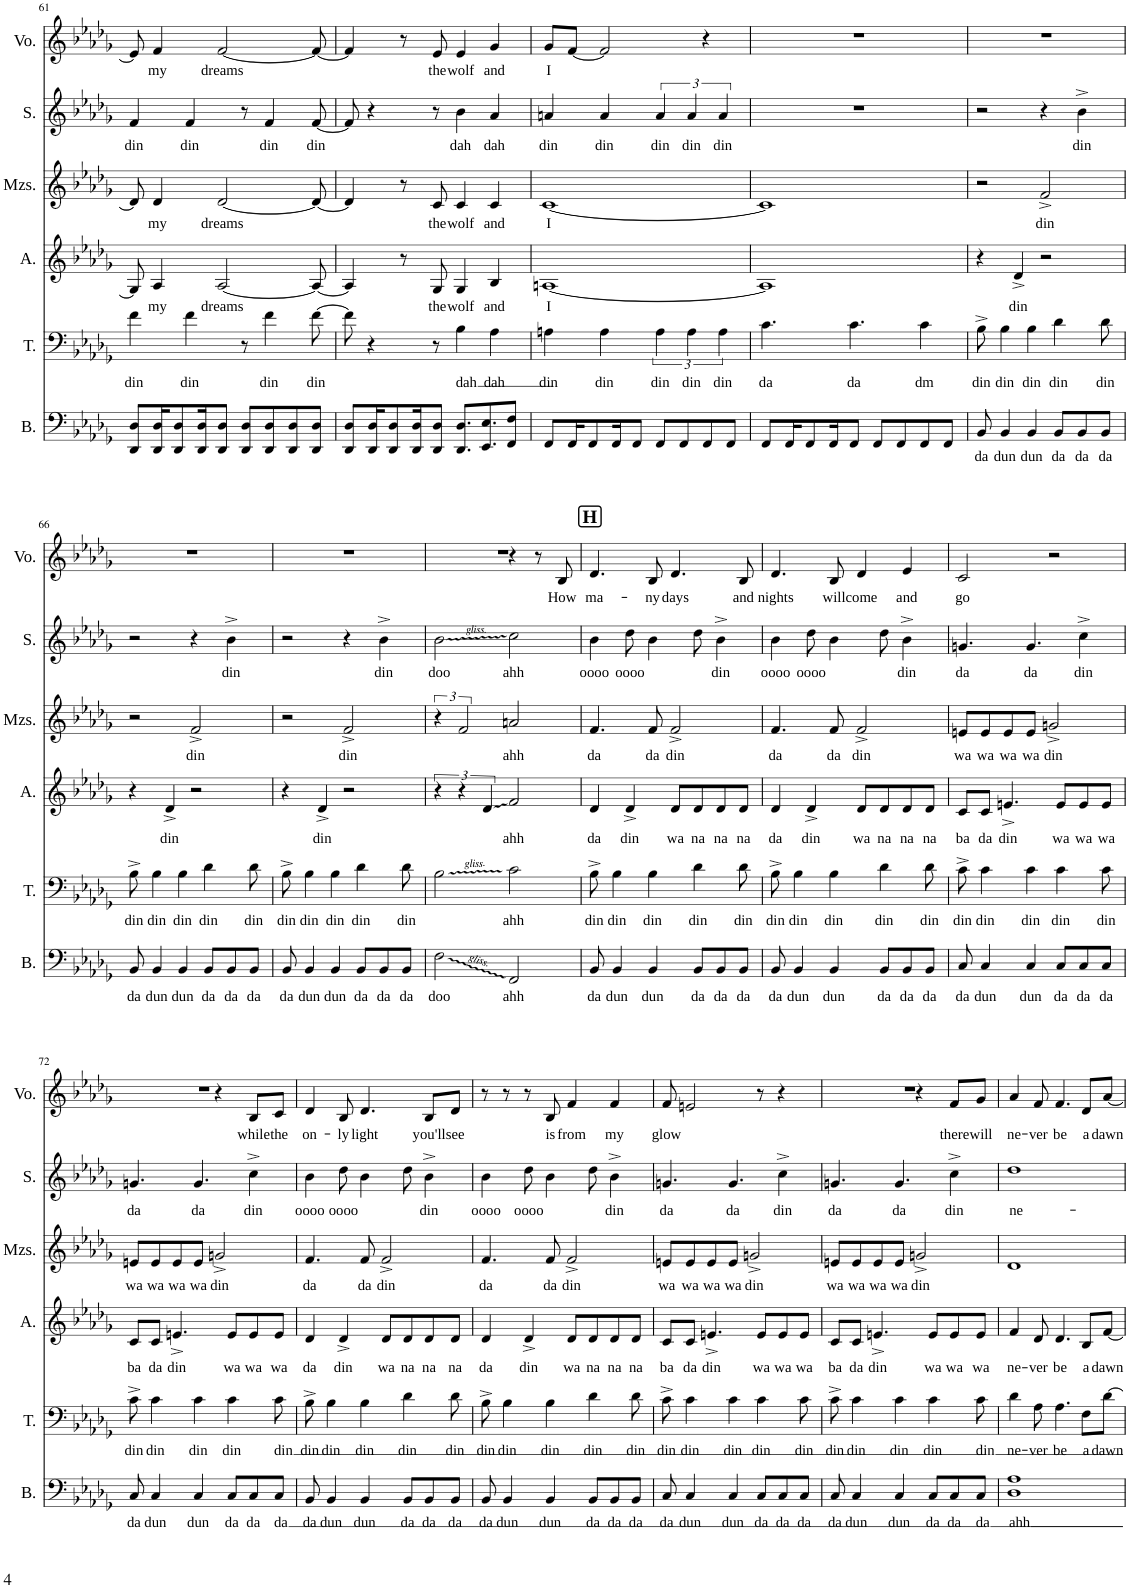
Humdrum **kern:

**kern	**text	**kern	**text	**kern	**text	**kern	**text	**kern	**text	**kern	**text
*part6	*part6	*part5	*part5	*part4	*part4	*part3	*part3	*part2	*part2	*part1	*part1
*staff6	*staff6	*staff5	*staff5	*staff4	*staff4	*staff3	*staff3	*staff2	*staff2	*staff1	*staff1
*I"Bass	*	*I"Tenor	*	*I"Alto	*	*I"Mezzosoprano	*	*I"Soprano	*	*I"Voice	*
*I'B.	*	*I'T.	*	*I'A.	*	*I'Mzs.	*	*I'S.	*	*I'Vo.	*
!!LO:PB:g=z
*clefF4	*	*clefF4	*	*clefG2	*	*clefG2	*	*clefG2	*	*clefG2	*
*k[b-e-a-d-g-]	*	*k[b-e-a-d-g-]	*	*k[b-e-a-d-g-]	*	*k[b-e-a-d-g-]	*	*k[b-e-a-d-g-]	*	*k[b-e-a-d-g-]	*
*M4/4	*	*M4/4	*	*M4/4	*	*M4/4	*	*M4/4	*	*M4/4	*
=61	=61	=61	=61	=61	=61	=61	=61	=61	=61	=61	=61
!	!	!	!LO:LY:b	!	!	!	!	!	!LO:LY:b	!	!
8DD-/ 8D-/L	.	4f\	din	8G-/]	.	8d-/]	.	4f/	din	8e-/]	.
!	!	!	!	!	!LO:LY:b	!	!LO:LY:b	!	!	!	!LO:LY:b
16DD-/ 16D-/K	.	.	.	4A-/	my	4d-/	my	.	.	4f/	my
8DD-/ 8D-/	.	.	.	.	.	.	.	.	.	.	.
!	!	!	!LO:LY:b	!	!	!	!	!	!LO:LY:b	!	!
.	.	4f\	din	.	.	.	.	4f/	din	.	.
16DD-/ 16D-/K	.	.	.	.	.	.	.	.	.	.	.
!	!	!	!	!	!LO:LY:b	!	!LO:LY:b	!	!	!	!LO:LY:b
8DD-/ 8D-/J	.	.	.	[2A-/	dreams	[2d-/	dreams	.	.	[2f/	dreams
8DD-/ 8D-/L	.	8r	.	.	.	.	.	8r	.	.	.
!	!	!	!LO:LY:b	!	!	!	!	!	!LO:LY:b	!	!
8DD-/ 8D-/	.	4f\	din	.	.	.	.	4f/	din	.	.
8DD-/ 8D-/	.	.	.	.	.	.	.	.	.	.	.
!	!	!	!LO:LY:b	!	!	!	!	!	!LO:LY:b	!	!
8DD-/ 8D-/J	.	[8f\	din	8A-/_	.	8d-/_	.	[8f/	din	8f/_	.
=62	=62	=62	=62	=62	=62	=62	=62	=62	=62	=62	=62
8DD-/ 8D-/L	.	8f\]	.	4A-/]	.	4d-/]	.	8f/]	.	4f/]	.
16DD-/ 16D-/K	.	4r	.	.	.	.	.	4r	.	.	.
8DD-/ 8D-/	.	.	.	.	.	.	.	.	.	.	.
.	.	.	.	8r	.	8r	.	.	.	8r	.
16DD-/ 16D-/K	.	.	.	.	.	.	.	.	.	.	.
!	!	!	!	!	!LO:LY:b	!	!LO:LY:b	!	!	!	!LO:LY:b
8DD-/ 8D-/J	.	8r	.	8G-/	the	8c/	the	8r	.	8e-/	the
!	!	!	!LO:LY:b	!	!LO:LY:b	!	!LO:LY:b	!	!LO:LY:b	!	!LO:LY:b
8.DD-/ 8.D-/L	.	4B-\	dah	4G-/	wolf	4c/	wolf	4b-\	dah	4e-/	wolf
8.EE-/ 8.E-/	.	.	.	.	.	.	.	.	.	.	.
!	!	!	!LO:LY:b	!	!LO:LY:b	!	!LO:LY:b	!	!LO:LY:b	!	!LO:LY:b
.	.	4A-\	dah	4B-/	and	4c/	and	4a-/	dah	4g-/	and
8FF/ 8F/J	.	.	.	.	.	.	.	.	.	.	.
=63	=63	=63	=63	=63	=63	=63	=63	=63	=63	=63	=63
!	!	!	!LO:LY:b	!	!LO:LY:b	!	!LO:LY:b	!	!LO:LY:b	!	!LO:LY:b
8FF/L	.	4An\	din	[1An	I	[1c	I	4an/	din	8g-/L	I
16FF/K	.	.	.	.	.	.	.	.	.	[8f/J	.
8FF/	.	.	.	.	.	.	.	.	.	.	.
!	!	!	!LO:LY:b	!	!	!	!	!	!LO:LY:b	!	!
.	.	4A\	din	.	.	.	.	4a/	din	2f/]	.
16FF/K	.	.	.	.	.	.	.	.	.	.	.
8FF/J	.	.	.	.	.	.	.	.	.	.	.
!	!	!	!LO:LY:b	!	!	!	!	!	!LO:LY:b	!	!
8FF/L	.	6A\	din	.	.	.	.	6a/	din	.	.
8FF/	.	.	.	.	.	.	.	.	.	.	.
!	!	!	!LO:LY:b	!	!	!	!	!	!LO:LY:b	!	!
.	.	6A\	din	.	.	.	.	6a/	din	.	.
8FF/	.	.	.	.	.	.	.	.	.	4r	.
!	!	!	!LO:LY:b	!	!	!	!	!	!LO:LY:b	!	!
.	.	6A\	din	.	.	.	.	6a/	din	.	.
8FF/J	.	.	.	.	.	.	.	.	.	.	.
=64	=64	=64	=64	=64	=64	=64	=64	=64	=64	=64	=64
!	!	!	!LO:LY:b	!	!	!	!	!	!	!	!
8FF/L	.	4.c\	da	1A]	.	1c]	.	1r	.	1r	.
16FF/K	.	.	.	.	.	.	.	.	.	.	.
8FF/	.	.	.	.	.	.	.	.	.	.	.
16FF/K	.	.	.	.	.	.	.	.	.	.	.
!	!	!	!LO:LY:b	!	!	!	!	!	!	!	!
8FF/J	.	4.c\	da	.	.	.	.	.	.	.	.
8FF/L	.	.	.	.	.	.	.	.	.	.	.
8FF/	.	.	.	.	.	.	.	.	.	.	.
!	!	!	!LO:LY:b	!	!	!	!	!	!	!	!
8FF/	.	4c\	dm	.	.	.	.	.	.	.	.
8FF/J	.	.	.	.	.	.	.	.	.	.	.
=65	=65	=65	=65	=65	=65	=65	=65	=65	=65	=65	=65
!	!LO:LY:b	!	!LO:LY:b	!	!	!	!	!	!	!	!
8BB-/	da	8B-^\	din	4r	.	2r	.	2r	.	1r	.
!	!LO:LY:b	!	!LO:LY:b	!	!	!	!	!	!	!	!
4BB-/	dun	4B-\	din	.	.	.	.	.	.	.	.
!	!	!	!	!	!LO:LY:b	!	!	!	!	!	!
.	.	.	.	4d-^/	din	.	.	.	.	.	.
!	!LO:LY:b	!	!LO:LY:b	!	!	!	!	!	!	!	!
4BB-/	dun	4B-\	din	.	.	.	.	.	.	.	.
!	!	!	!	!	!	!	!LO:LY:b	!	!	!	!
.	.	.	.	2r	.	2f^/	din	4r	.	.	.
!	!LO:LY:b	!	!LO:LY:b	!	!	!	!	!	!	!	!
8BB-/L	da	4d-\	din	.	.	.	.	.	.	.	.
!	!LO:LY:b	!	!	!	!	!	!	!	!LO:LY:b	!	!
8BB-/	da	.	.	.	.	.	.	4b-^\	din	.	.
!	!LO:LY:b	!	!LO:LY:b	!	!	!	!	!	!	!	!
8BB-/J	da	8d-\	din	.	.	.	.	.	.	.	.
!!LO:LB:g=z
=66	=66	=66	=66	=66	=66	=66	=66	=66	=66	=66	=66
!	!LO:LY:b	!	!LO:LY:b	!	!	!	!	!	!	!	!
8BB-/	da	8B-^\	din	4r	.	2r	.	2r	.	1r	.
!	!LO:LY:b	!	!LO:LY:b	!	!	!	!	!	!	!	!
4BB-/	dun	4B-\	din	.	.	.	.	.	.	.	.
!	!	!	!	!	!LO:LY:b	!	!	!	!	!	!
.	.	.	.	4d-^/	din	.	.	.	.	.	.
!	!LO:LY:b	!	!LO:LY:b	!	!	!	!	!	!	!	!
4BB-/	dun	4B-\	din	.	.	.	.	.	.	.	.
!	!	!	!	!	!	!	!LO:LY:b	!	!	!	!
.	.	.	.	2r	.	2f^/	din	4r	.	.	.
!	!LO:LY:b	!	!LO:LY:b	!	!	!	!	!	!	!	!
8BB-/L	da	4d-\	din	.	.	.	.	.	.	.	.
!	!LO:LY:b	!	!	!	!	!	!	!	!LO:LY:b	!	!
8BB-/	da	.	.	.	.	.	.	4b-^\	din	.	.
!	!LO:LY:b	!	!LO:LY:b	!	!	!	!	!	!	!	!
8BB-/J	da	8d-\	din	.	.	.	.	.	.	.	.
=67	=67	=67	=67	=67	=67	=67	=67	=67	=67	=67	=67
!	!LO:LY:b	!	!LO:LY:b	!	!	!	!	!	!	!	!
8BB-/	da	8B-^\	din	4r	.	2r	.	2r	.	1r	.
!	!LO:LY:b	!	!LO:LY:b	!	!	!	!	!	!	!	!
4BB-/	dun	4B-\	din	.	.	.	.	.	.	.	.
!	!	!	!	!	!LO:LY:b	!	!	!	!	!	!
.	.	.	.	4d-^/	din	.	.	.	.	.	.
!	!LO:LY:b	!	!LO:LY:b	!	!	!	!	!	!	!	!
4BB-/	dun	4B-\	din	.	.	.	.	.	.	.	.
!	!	!	!	!	!	!	!LO:LY:b	!	!	!	!
.	.	.	.	2r	.	2f^/	din	4r	.	.	.
!	!LO:LY:b	!	!LO:LY:b	!	!	!	!	!	!	!	!
8BB-/L	da	4d-\	din	.	.	.	.	.	.	.	.
!	!LO:LY:b	!	!	!	!	!	!	!	!LO:LY:b	!	!
8BB-/	da	.	.	.	.	.	.	4b-^\	din	.	.
!	!LO:LY:b	!	!LO:LY:b	!	!	!	!	!	!	!	!
8BB-/J	da	8d-\	din	.	.	.	.	.	.	.	.
=68	=68	=68	=68	=68	=68	=68	=68	=68	=68	=68	=68
!	!LO:LY:b	!	!	!	!	!	!	!	!LO:LY:b	!	!
2F\	doo	2B-\	.	6r	.	6r	.	2b-\	doo	1r	.
.	.	.	.	6r	.	3f/	.	.	.	.	.
.	.	.	.	6d-/	.	.	.	.	.	.	.
!	!LO:LY:b	!	!LO:LY:b	!	!LO:LY:b	!	!LO:LY:b	!	!LO:LY:b	!	!
2FF/	ahh	2c\	ahh	2f/	ahh	2an/	ahh	2cc\	ahh	.	.
2ryy	.	2ryy	.	2ryy	.	2ryy	.	2ryy	.	4r	.
.	.	.	.	.	.	.	.	.	.	8r	.
!	!	!	!	!	!	!	!	!	!	!	!LO:LY:b
.	.	.	.	.	.	.	.	.	.	8B-/	How
=69	=69	=69	=69	=69	=69	=69	=69	=69	=69	=69	=69
!	!	!	!	!	!	!	!	!	!	!LO:TX:a:B:t=H	!
!	!LO:LY:b	!	!LO:LY:b	!	!LO:LY:b	!	!LO:LY:b	!	!LO:LY:b	!	!LO:LY:b
8BB-/	da	8B-^\	din	4d-/	da	4.f/	da	4b-\	oooo	4.d-/	ma-
!	!LO:LY:b	!	!LO:LY:b	!	!	!	!	!	!	!	!
4BB-/	dun	4B-\	din	.	.	.	.	.	.	.	.
!	!	!	!	!	!LO:LY:b	!	!	!	!LO:LY:b	!	!
.	.	.	.	4d-^/	din	.	.	8dd-\	oooo	.	.
!	!LO:LY:b	!	!LO:LY:b	!	!	!	!LO:LY:b	!	!	!	!LO:LY:b
4BB-/	dun	4B-\	din	.	.	8f/	da	4b-\	.	8B-/	-ny
!	!	!	!	!	!LO:LY:b	!	!LO:LY:b	!	!	!	!LO:LY:b
.	.	.	.	8d-/L	wa	2f^/	din	.	.	4.d-/	days
!	!LO:LY:b	!	!LO:LY:b	!	!LO:LY:b	!	!	!	!	!	!
8BB-/L	da	4d-\	din	8d-/	na	.	.	8dd-\	.	.	.
!	!LO:LY:b	!	!	!	!LO:LY:b	!	!	!	!LO:LY:b	!	!
8BB-/	da	.	.	8d-/	na	.	.	4b-^\	din	.	.
!	!LO:LY:b	!	!LO:LY:b	!	!LO:LY:b	!	!	!	!	!	!LO:LY:b
8BB-/J	da	8d-\	din	8d-/J	na	.	.	.	.	8B-/	and
=70	=70	=70	=70	=70	=70	=70	=70	=70	=70	=70	=70
!	!LO:LY:b	!	!LO:LY:b	!	!LO:LY:b	!	!LO:LY:b	!	!LO:LY:b	!	!LO:LY:b
8BB-/	da	8B-^\	din	4d-/	da	4.f/	da	4b-\	oooo	4.d-/	nights
!	!LO:LY:b	!	!LO:LY:b	!	!	!	!	!	!	!	!
4BB-/	dun	4B-\	din	.	.	.	.	.	.	.	.
!	!	!	!	!	!LO:LY:b	!	!	!	!LO:LY:b	!	!
.	.	.	.	4d-^/	din	.	.	8dd-\	oooo	.	.
!	!LO:LY:b	!	!LO:LY:b	!	!	!	!LO:LY:b	!	!	!	!LO:LY:b
4BB-/	dun	4B-\	din	.	.	8f/	da	4b-\	.	8B-/	will
!	!	!	!	!	!LO:LY:b	!	!LO:LY:b	!	!	!	!LO:LY:b
.	.	.	.	8d-/L	wa	2f^/	din	.	.	4d-/	come
!	!LO:LY:b	!	!LO:LY:b	!	!LO:LY:b	!	!	!	!	!	!
8BB-/L	da	4d-\	din	8d-/	na	.	.	8dd-\	.	.	.
!	!LO:LY:b	!	!	!	!LO:LY:b	!	!	!	!LO:LY:b	!	!LO:LY:b
8BB-/	da	.	.	8d-/	na	.	.	4b-^\	din	4e-/	and
!	!LO:LY:b	!	!LO:LY:b	!	!LO:LY:b	!	!	!	!	!	!
8BB-/J	da	8d-\	din	8d-/J	na	.	.	.	.	.	.
=71	=71	=71	=71	=71	=71	=71	=71	=71	=71	=71	=71
!	!LO:LY:b	!	!LO:LY:b	!	!LO:LY:b	!	!LO:LY:b	!	!LO:LY:b	!	!LO:LY:b
8C/	da	8c^\	din	8c/L	ba	8en/L	wa	4.gn/	da	2c/	go
!	!LO:LY:b	!	!LO:LY:b	!	!LO:LY:b	!	!LO:LY:b	!	!	!	!
4C/	dun	4c\	din	8c/J	da	8e/	wa	.	.	.	.
!	!	!	!	!	!LO:LY:b	!	!LO:LY:b	!	!	!	!
.	.	.	.	4.en^/	din	8e/	wa	.	.	.	.
!	!LO:LY:b	!	!LO:LY:b	!	!	!	!LO:LY:b	!	!LO:LY:b	!	!
4C/	dun	4c\	din	.	.	8e/J	wa	4.g/	da	.	.
!	!	!	!	!	!	!	!LO:LY:b	!	!	!	!
.	.	.	.	.	.	2gn^/	din	.	.	2r	.
!	!LO:LY:b	!	!LO:LY:b	!	!LO:LY:b	!	!	!	!	!	!
8C/L	da	4c\	din	8e/L	wa	.	.	.	.	.	.
!	!LO:LY:b	!	!	!	!LO:LY:b	!	!	!	!LO:LY:b	!	!
8C/	da	.	.	8e/	wa	.	.	4cc^\	din	.	.
!	!LO:LY:b	!	!LO:LY:b	!	!LO:LY:b	!	!	!	!	!	!
8C/J	da	8c\	din	8e/J	wa	.	.	.	.	.	.
!!LO:LB:g=z
=72	=72	=72	=72	=72	=72	=72	=72	=72	=72	=72	=72
!	!LO:LY:b	!	!LO:LY:b	!	!LO:LY:b	!	!LO:LY:b	!	!LO:LY:b	!	!
8C/	da	8c^\	din	8c/L	ba	8en/L	wa	4.gn/	da	1r	.
!	!LO:LY:b	!	!LO:LY:b	!	!LO:LY:b	!	!LO:LY:b	!	!	!	!
4C/	dun	4c\	din	8c/J	da	8e/	wa	.	.	.	.
!	!	!	!	!	!LO:LY:b	!	!LO:LY:b	!	!	!	!
.	.	.	.	4.en^/	din	8e/	wa	.	.	.	.
!	!LO:LY:b	!	!LO:LY:b	!	!	!	!LO:LY:b	!	!LO:LY:b	!	!
4C/	dun	4c\	din	.	.	8e/J	wa	4.g/	da	.	.
!	!	!	!	!	!	!	!LO:LY:b	!	!	!	!
.	.	.	.	.	.	2gn^/	din	.	.	.	.
!	!LO:LY:b	!	!LO:LY:b	!	!LO:LY:b	!	!	!	!	!	!
8C/L	da	4c\	din	8e/L	wa	.	.	.	.	.	.
!	!LO:LY:b	!	!	!	!LO:LY:b	!	!	!	!LO:LY:b	!	!
8C/	da	.	.	8e/	wa	.	.	4cc^\	din	.	.
!	!LO:LY:b	!	!LO:LY:b	!	!LO:LY:b	!	!	!	!	!	!
8C/J	da	8c\	din	8e/J	wa	.	.	.	.	.	.
2ryy	.	2ryy	.	2ryy	.	2ryy	.	2ryy	.	4r	.
!	!	!	!	!	!	!	!	!	!	!	!LO:LY:b
.	.	.	.	.	.	.	.	.	.	8B-/L	while
!	!	!	!	!	!	!	!	!	!	!	!LO:LY:b
.	.	.	.	.	.	.	.	.	.	8c/J	the
=73	=73	=73	=73	=73	=73	=73	=73	=73	=73	=73	=73
!	!LO:LY:b	!	!LO:LY:b	!	!LO:LY:b	!	!LO:LY:b	!	!LO:LY:b	!	!LO:LY:b
8BB-/	da	8B-^\	din	4d-/	da	4.f/	da	4b-\	oooo	4d-/	on-
!	!LO:LY:b	!	!LO:LY:b	!	!	!	!	!	!	!	!
4BB-/	dun	4B-\	din	.	.	.	.	.	.	.	.
!	!	!	!	!	!LO:LY:b	!	!	!	!LO:LY:b	!	!LO:LY:b
.	.	.	.	4d-^/	din	.	.	8dd-\	oooo	8B-/	-ly
!	!LO:LY:b	!	!LO:LY:b	!	!	!	!LO:LY:b	!	!	!	!LO:LY:b
4BB-/	dun	4B-\	din	.	.	8f/	da	4b-\	.	4.d-/	light
!	!	!	!	!	!LO:LY:b	!	!LO:LY:b	!	!	!	!
.	.	.	.	8d-/L	wa	2f^/	din	.	.	.	.
!	!LO:LY:b	!	!LO:LY:b	!	!LO:LY:b	!	!	!	!	!	!
8BB-/L	da	4d-\	din	8d-/	na	.	.	8dd-\	.	.	.
!	!LO:LY:b	!	!	!	!LO:LY:b	!	!	!	!LO:LY:b	!	!LO:LY:b
8BB-/	da	.	.	8d-/	na	.	.	4b-^\	din	8B-/L	you'll
!	!LO:LY:b	!	!LO:LY:b	!	!LO:LY:b	!	!	!	!	!	!LO:LY:b
8BB-/J	da	8d-\	din	8d-/J	na	.	.	.	.	8d-/J	see
=74	=74	=74	=74	=74	=74	=74	=74	=74	=74	=74	=74
!	!LO:LY:b	!	!LO:LY:b	!	!LO:LY:b	!	!LO:LY:b	!	!LO:LY:b	!	!
8BB-/	da	8B-^\	din	4d-/	da	4.f/	da	4b-\	oooo	8r	.
!	!LO:LY:b	!	!LO:LY:b	!	!	!	!	!	!	!	!
4BB-/	dun	4B-\	din	.	.	.	.	.	.	8r	.
!	!	!	!	!	!LO:LY:b	!	!	!	!LO:LY:b	!	!
.	.	.	.	4d-^/	din	.	.	8dd-\	oooo	8r	.
!	!LO:LY:b	!	!LO:LY:b	!	!	!	!LO:LY:b	!	!	!	!LO:LY:b
4BB-/	dun	4B-\	din	.	.	8f/	da	4b-\	.	8B-/	is
!	!	!	!	!	!LO:LY:b	!	!LO:LY:b	!	!	!	!LO:LY:b
.	.	.	.	8d-/L	wa	2f^/	din	.	.	4f/	from
!	!LO:LY:b	!	!LO:LY:b	!	!LO:LY:b	!	!	!	!	!	!
8BB-/L	da	4d-\	din	8d-/	na	.	.	8dd-\	.	.	.
!	!LO:LY:b	!	!	!	!LO:LY:b	!	!	!	!LO:LY:b	!	!LO:LY:b
8BB-/	da	.	.	8d-/	na	.	.	4b-^\	din	4f/	my
!	!LO:LY:b	!	!LO:LY:b	!	!LO:LY:b	!	!	!	!	!	!
8BB-/J	da	8d-\	din	8d-/J	na	.	.	.	.	.	.
=75	=75	=75	=75	=75	=75	=75	=75	=75	=75	=75	=75
!	!LO:LY:b	!	!LO:LY:b	!	!LO:LY:b	!	!LO:LY:b	!	!LO:LY:b	!	!LO:LY:b
8C/	da	8c^\	din	8c/L	ba	8en/L	wa	4.gn/	da	8f/	glow
!	!LO:LY:b	!	!LO:LY:b	!	!LO:LY:b	!	!LO:LY:b	!	!	!	!
4C/	dun	4c\	din	8c/J	da	8e/	wa	.	.	2en/	.
!	!	!	!	!	!LO:LY:b	!	!LO:LY:b	!	!	!	!
.	.	.	.	4.en^/	din	8e/	wa	.	.	.	.
!	!LO:LY:b	!	!LO:LY:b	!	!	!	!LO:LY:b	!	!LO:LY:b	!	!
4C/	dun	4c\	din	.	.	8e/J	wa	4.g/	da	.	.
!	!	!	!	!	!	!	!LO:LY:b	!	!	!	!
.	.	.	.	.	.	2gn^/	din	.	.	.	.
!	!LO:LY:b	!	!LO:LY:b	!	!LO:LY:b	!	!	!	!	!	!
8C/L	da	4c\	din	8e/L	wa	.	.	.	.	8r	.
!	!LO:LY:b	!	!	!	!LO:LY:b	!	!	!	!LO:LY:b	!	!
8C/	da	.	.	8e/	wa	.	.	4cc^\	din	4r	.
!	!LO:LY:b	!	!LO:LY:b	!	!LO:LY:b	!	!	!	!	!	!
8C/J	da	8c\	din	8e/J	wa	.	.	.	.	.	.
=76	=76	=76	=76	=76	=76	=76	=76	=76	=76	=76	=76
!	!LO:LY:b	!	!LO:LY:b	!	!LO:LY:b	!	!LO:LY:b	!	!LO:LY:b	!	!
8C/	da	8c^\	din	8c/L	ba	8en/L	wa	4.gn/	da	1r	.
!	!LO:LY:b	!	!LO:LY:b	!	!LO:LY:b	!	!LO:LY:b	!	!	!	!
4C/	dun	4c\	din	8c/J	da	8e/	wa	.	.	.	.
!	!	!	!	!	!LO:LY:b	!	!LO:LY:b	!	!	!	!
.	.	.	.	4.en^/	din	8e/	wa	.	.	.	.
!	!LO:LY:b	!	!LO:LY:b	!	!	!	!LO:LY:b	!	!LO:LY:b	!	!
4C/	dun	4c\	din	.	.	8e/J	wa	4.g/	da	.	.
!	!	!	!	!	!	!	!LO:LY:b	!	!	!	!
.	.	.	.	.	.	2gn^/	din	.	.	.	.
!	!LO:LY:b	!	!LO:LY:b	!	!LO:LY:b	!	!	!	!	!	!
8C/L	da	4c\	din	8e/L	wa	.	.	.	.	.	.
!	!LO:LY:b	!	!	!	!LO:LY:b	!	!	!	!LO:LY:b	!	!
8C/	da	.	.	8e/	wa	.	.	4cc^\	din	.	.
!	!LO:LY:b	!	!LO:LY:b	!	!LO:LY:b	!	!	!	!	!	!
8C/J	da	8c\	din	8e/J	wa	.	.	.	.	.	.
2ryy	.	2ryy	.	2ryy	.	2ryy	.	2ryy	.	4r	.
!	!	!	!	!	!	!	!	!	!	!	!LO:LY:b
.	.	.	.	.	.	.	.	.	.	8f/L	there
!	!	!	!	!	!	!	!	!	!	!	!LO:LY:b
.	.	.	.	.	.	.	.	.	.	8g-/J	will
=77	=77	=77	=77	=77	=77	=77	=77	=77	=77	=77	=77
!	!LO:LY:b	!	!LO:LY:b	!	!LO:LY:b	!	!	!	!LO:LY:b	!	!LO:LY:b
1D- 1A-	ahh	4d-\	ne-	4f/	ne-	1d-	.	1dd-	ne-	4a-/	ne-
!	!	!	!LO:LY:b	!	!LO:LY:b	!	!	!	!	!	!LO:LY:b
.	.	8A-\	-ver	8d-/	-ver	.	.	.	.	8f/	-ver
!	!	!	!LO:LY:b	!	!LO:LY:b	!	!	!	!	!	!LO:LY:b
.	.	4.A-\	be	4.d-/	be	.	.	.	.	4.f/	be
!	!	!	!LO:LY:b	!	!LO:LY:b	!	!	!	!	!	!LO:LY:b
.	.	8F\L	a	8B-/L	a	.	.	.	.	8d-/L	a
!	!	!	!LO:LY:b	!	!LO:LY:b	!	!	!	!	!	!LO:LY:b
.	.	[8d-\J	dawn	[8f/J	dawn	.	.	.	.	[8a-/J	dawn
=	=	=	=	=	=	=	=	=	=	=	=
*-	*-	*-	*-	*-	*-	*-	*-	*-	*-	*-	*-
